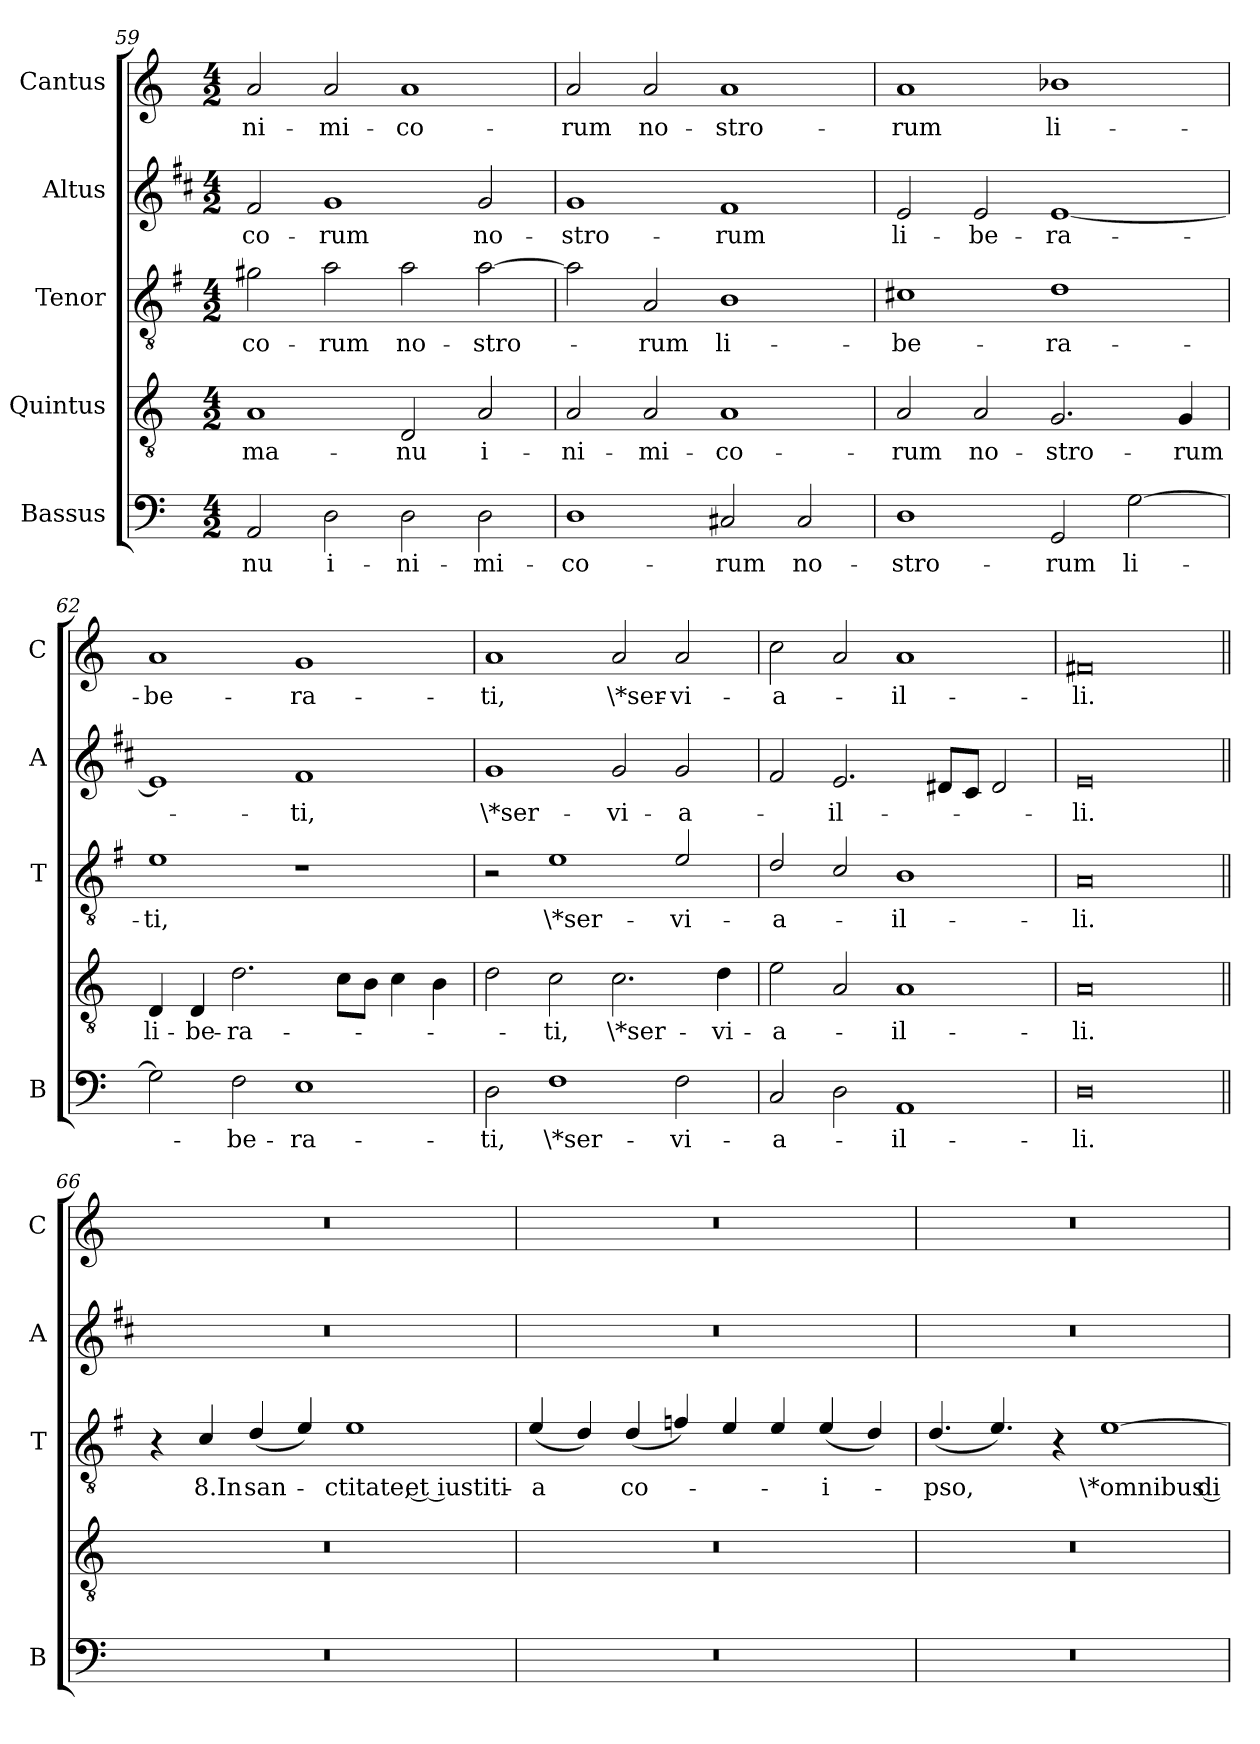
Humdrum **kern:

**kern	**text	**kern	**text	**kern	**text	**kern	**text	**kern	**text
*part5	*part5	*part4	*part4	*part3	*part3	*part2	*part2	*part1	*part1
*staff5	*staff5	*staff4	*staff4	*staff3	*staff3	*staff2	*staff2	*staff1	*staff1
*I"Bassus	*	*I"Quintus	*	*I"Tenor	*	*I"Altus	*	*I"Cantus	*
*I'B	*	*	*	*I'T	*	*I'A	*	*I'C	*
*clefF4	*	*clefGv2	*	*clefGv2	*	*clefG2	*	*clefG2	*
*	*	*	*	*ITrd4c7	*	*ITrd1c2	*	*	*
*k[]	*	*k[]	*	*k[]	*	*k[]	*	*k[]	*
*C:	*	*C:	*	*C:	*	*C:	*	*C:	*
*M4/2	*	*M4/2	*	*M4/2	*	*M4/2	*	*M4/2	*
=59	=59	=59	=59	=59	=59	=59	=59	=59	=59
!	!LO:LY:b	!	!LO:LY:b	!	!LO:LY:b	!	!LO:LY:b	!	!LO:LY:b
2AA/	-nu	1A	ma-	2c#X\	-co-	2e/	-co-	2a/	-ni-
!	!LO:LY:b	!	!	!	!LO:LY:b	!	!LO:LY:b	!	!LO:LY:b
2D\	i-	.	.	2d\	-rum	1f	-rum	2a/	-mi-
!	!LO:LY:b	!	!LO:LY:b	!	!LO:LY:b	!	!	!	!LO:LY:b
2D\	-ni-	2D/	-nu	2d\	no-	.	.	1a	-co-
!	!LO:LY:b	!	!LO:LY:b	!	!LO:LY:b	!	!LO:LY:b	!	!
2D\	-mi-	2A/	i-	[2d\	-stro-	2f/	no-	.	.
=60	=60	=60	=60	=60	=60	=60	=60	=60	=60
!	!LO:LY:b	!	!LO:LY:b	!	!	!	!LO:LY:b	!	!LO:LY:b
1D	-co-	2A/	-ni-	2d\]	.	1f	-stro-	2a/	-rum
!	!	!	!LO:LY:b	!	!LO:LY:b	!	!	!	!LO:LY:b
.	.	2A/	-mi-	2D/	-rum	.	.	2a/	no-
!	!LO:LY:b	!	!LO:LY:b	!	!LO:LY:b	!	!LO:LY:b	!	!LO:LY:b
2C#X/	-rum	1A	-co-	1E	li-	1e	-rum	1a	-stro-
!	!LO:LY:b	!	!	!	!	!	!	!	!
2C#/	no-	.	.	.	.	.	.	.	.
!!LO:LB:g=z
=61	=61	=61	=61	=61	=61	=61	=61	=61	=61
!	!LO:LY:b	!	!LO:LY:b	!	!LO:LY:b	!	!LO:LY:b	!	!LO:LY:b
1D	-stro-	2A/	-rum	1F#X	-be-	2d/	li-	1a	-rum
!	!	!	!LO:LY:b	!	!	!	!LO:LY:b	!	!
.	.	2A/	no-	.	.	2d/	-be-	.	.
!	!LO:LY:b	!	!LO:LY:b	!	!LO:LY:b	!	!LO:LY:b	!	!LO:LY:b
2GG/	-rum	2.G/	-stro-	1G	-ra-	[1d	-ra-	1b-X	li-
!	!LO:LY:b	!	!	!	!	!	!	!	!
[2G\	li-	.	.	.	.	.	.	.	.
!	!	!	!LO:LY:b	!	!	!	!	!	!
.	.	4G/	-rum	.	.	.	.	.	.
=62	=62	=62	=62	=62	=62	=62	=62	=62	=62
!	!	!	!LO:LY:b	!	!LO:LY:b	!	!	!	!LO:LY:b
2G\]	.	4D/	li-	1A	-ti,	1d]	.	1a	-be-
!	!	!	!LO:LY:b	!	!	!	!	!	!
.	.	4D/	-be-	.	.	.	.	.	.
!	!LO:LY:b	!	!LO:LY:b	!	!	!	!	!	!
2F\	-be-	2.d\	-ra-	.	.	.	.	.	.
!	!LO:LY:b	!	!	!	!	!	!LO:LY:b	!	!LO:LY:b
1E	-ra-	.	.	1r	.	1e	-ti,	1g	-ra-
.	.	8c\L	.	.	.	.	.	.	.
.	.	8B\J	.	.	.	.	.	.	.
.	.	4c\	.	.	.	.	.	.	.
.	.	4B\	.	.	.	.	.	.	.
=63	=63	=63	=63	=63	=63	=63	=63	=63	=63
!	!LO:LY:b	!	!	!	!	!	!LO:LY:b	!	!LO:LY:b
2D\	-ti,	2d\	.	2r	.	1f	\*ser-	1a	-ti,
!	!LO:LY:b	!	!LO:LY:b	!	!LO:LY:b	!	!	!	!
1F	\*ser-	2c\	-ti,	1A	\*ser-	.	.	.	.
!	!	!	!LO:LY:b	!	!	!	!LO:LY:b	!	!LO:LY:b
.	.	2.c\	\*ser-	.	.	2f/	-vi-	2a/	\*ser-
!	!LO:LY:b	!	!	!	!LO:LY:b	!	!LO:LY:b	!	!LO:LY:b
2F\	-vi-	.	.	2A/	-vi-	2f/	-a-	2a/	-vi-
!	!	!	!LO:LY:b	!	!	!	!	!	!
.	.	4d\	-vi-	.	.	.	.	.	.
=64	=64	=64	=64	=64	=64	=64	=64	=64	=64
!	!LO:LY:b	!	!LO:LY:b	!	!LO:LY:b	!	!	!	!LO:LY:b
2C/	-a-	2e\	-a-	2G/	-a-	2e/	.	2cc\	-a-
!	!	!	!	!	!	!	!LO:LY:b	!	!
2D\	.	2A/	.	2F/	.	2.d/	-il-	2a/	.
!	!LO:LY:b	!	!LO:LY:b	!	!LO:LY:b	!	!	!	!LO:LY:b
1AA	-il-	1A	-il-	1E	-il-	.	.	1a	-il-
.	.	.	.	.	.	8c#X/L	.	.	.
.	.	.	.	.	.	8B/J	.	.	.
.	.	.	.	.	.	2c#/	.	.	.
=65	=65	=65	=65	=65	=65	=65	=65	=65	=65
!	!LO:LY:b	!	!LO:LY:b	!	!LO:LY:b	!	!LO:LY:b	!	!LO:LY:b
0D	-li.	0A	-li.	0D	-li.	0d	-li.	0f#X	-li.
!!LO:PB:g=z
=66||	=66||	=66||	=66||	=66||	=66||	=66||	=66||	=66||	=66||
0r	.	0r	.	4r	.	0r	.	0r	.
!	!	!	!	!	!LO:LY:b	!	!	!	!
.	.	.	.	4F/	8.In	.	.	.	.
!	!	!	!	!	!LO:LY:b	!	!	!	!
.	.	.	.	(>4G/	san-	.	.	.	.
.	.	.	.	4A/)	.	.	.	.	.
!	!	!	!	!	!LO:LY:b	!	!	!	!
.	.	.	.	1A	-ctitate, et iustiti-	.	.	.	.
=67	=67	=67	=67	=67	=67	=67	=67	=67	=67
!	!	!	!	!	!LO:LY:b	!	!	!	!
0r	.	0r	.	(>4A/	-a	0r	.	0r	.
.	.	.	.	4G/)	.	.	.	.	.
!	!	!	!	!	!LO:LY:b	!	!	!	!
.	.	.	.	(>4G/	co-	.	.	.	.
.	.	.	.	4B-X/)	.	.	.	.	.
.	.	.	.	4A/	.	.	.	.	.
!	!	!	!	!LO:N:head=solid	!	!	!	!	!
.	.	.	.	4A/	.	.	.	.	.
!	!	!	!	!	!LO:LY:b	!	!	!	!
.	.	.	.	(>4A/	-i-	.	.	.	.
.	.	.	.	4G/)	.	.	.	.	.
=68	=68	=68	=68	=68	=68	=68	=68	=68	=68
!	!	!	!	!	!LO:LY:b	!	!	!	!
0r	.	0r	.	(>4.G/	-pso,	0r	.	0r	.
.	.	.	.	4.A/)	.	.	.	.	.
.	.	.	.	4r	.	.	.	.	.
!	!	!	!	!	!LO:LY:b	!	!	!	!
.	.	.	.	[1A	\*omnibus di-	.	.	.	.
=	=	=	=	=	=	=	=	=	=
*-	*-	*-	*-	*-	*-	*-	*-	*-	*-
